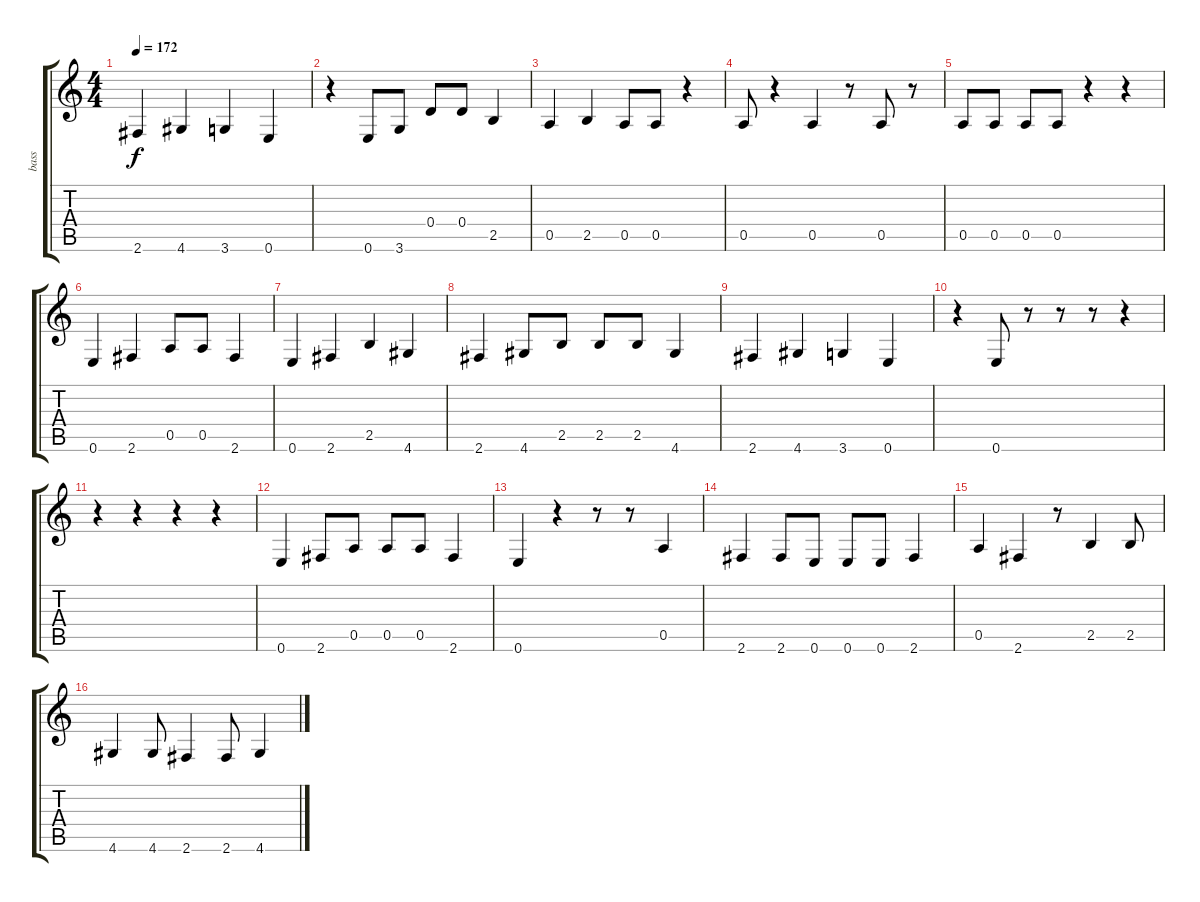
\track ("bass" "bass") {instrument electricbassfinger}
\staff {score tabs}
\tuning (E4 B3 G3 D3 A2 E2) {hide}
\ts (4 4)
\tempo 172
\clef g2
\ks c
2.6.4{dy f} 4.6.4 3.6.4 0.6.4 |
r.4 0.6.8 3.6.8 0.4.8 0.4.8 2.5.4 |
0.5.4 2.5.4 0.5.8 0.5.8 r.4 |
0.5.8 r.4 0.5.4 r.8 0.5.8 r.8 |
0.5.8 0.5.8 0.5.8 0.5.8 r.4 r.4 |
0.6.4 2.6.4 0.5.8 0.5.8 2.6.4 |
0.6.4 2.6.4 2.5.4 4.6.4 |
2.6.4 4.6.8 2.5.8 2.5.8 2.5.8 4.6.4 |
2.6.4 4.6.4 3.6.4 0.6.4 |
r.4 0.6.8 r.8 r.8 r.8 r.4 |
r.4 r.4 r.4 r.4 |
0.6.4 2.6.8 0.5.8 0.5.8 0.5.8 2.6.4 |
0.6.4 r.4 r.8 r.8 0.5.4 |
2.6.4 2.6.8 0.6.8 0.6.8 0.6.8 2.6.4 |
0.5.4 2.6.4 r.8 2.5.4 2.5.8 |
4.6.4 4.6.8 2.6.4 2.6.8 4.6.4
